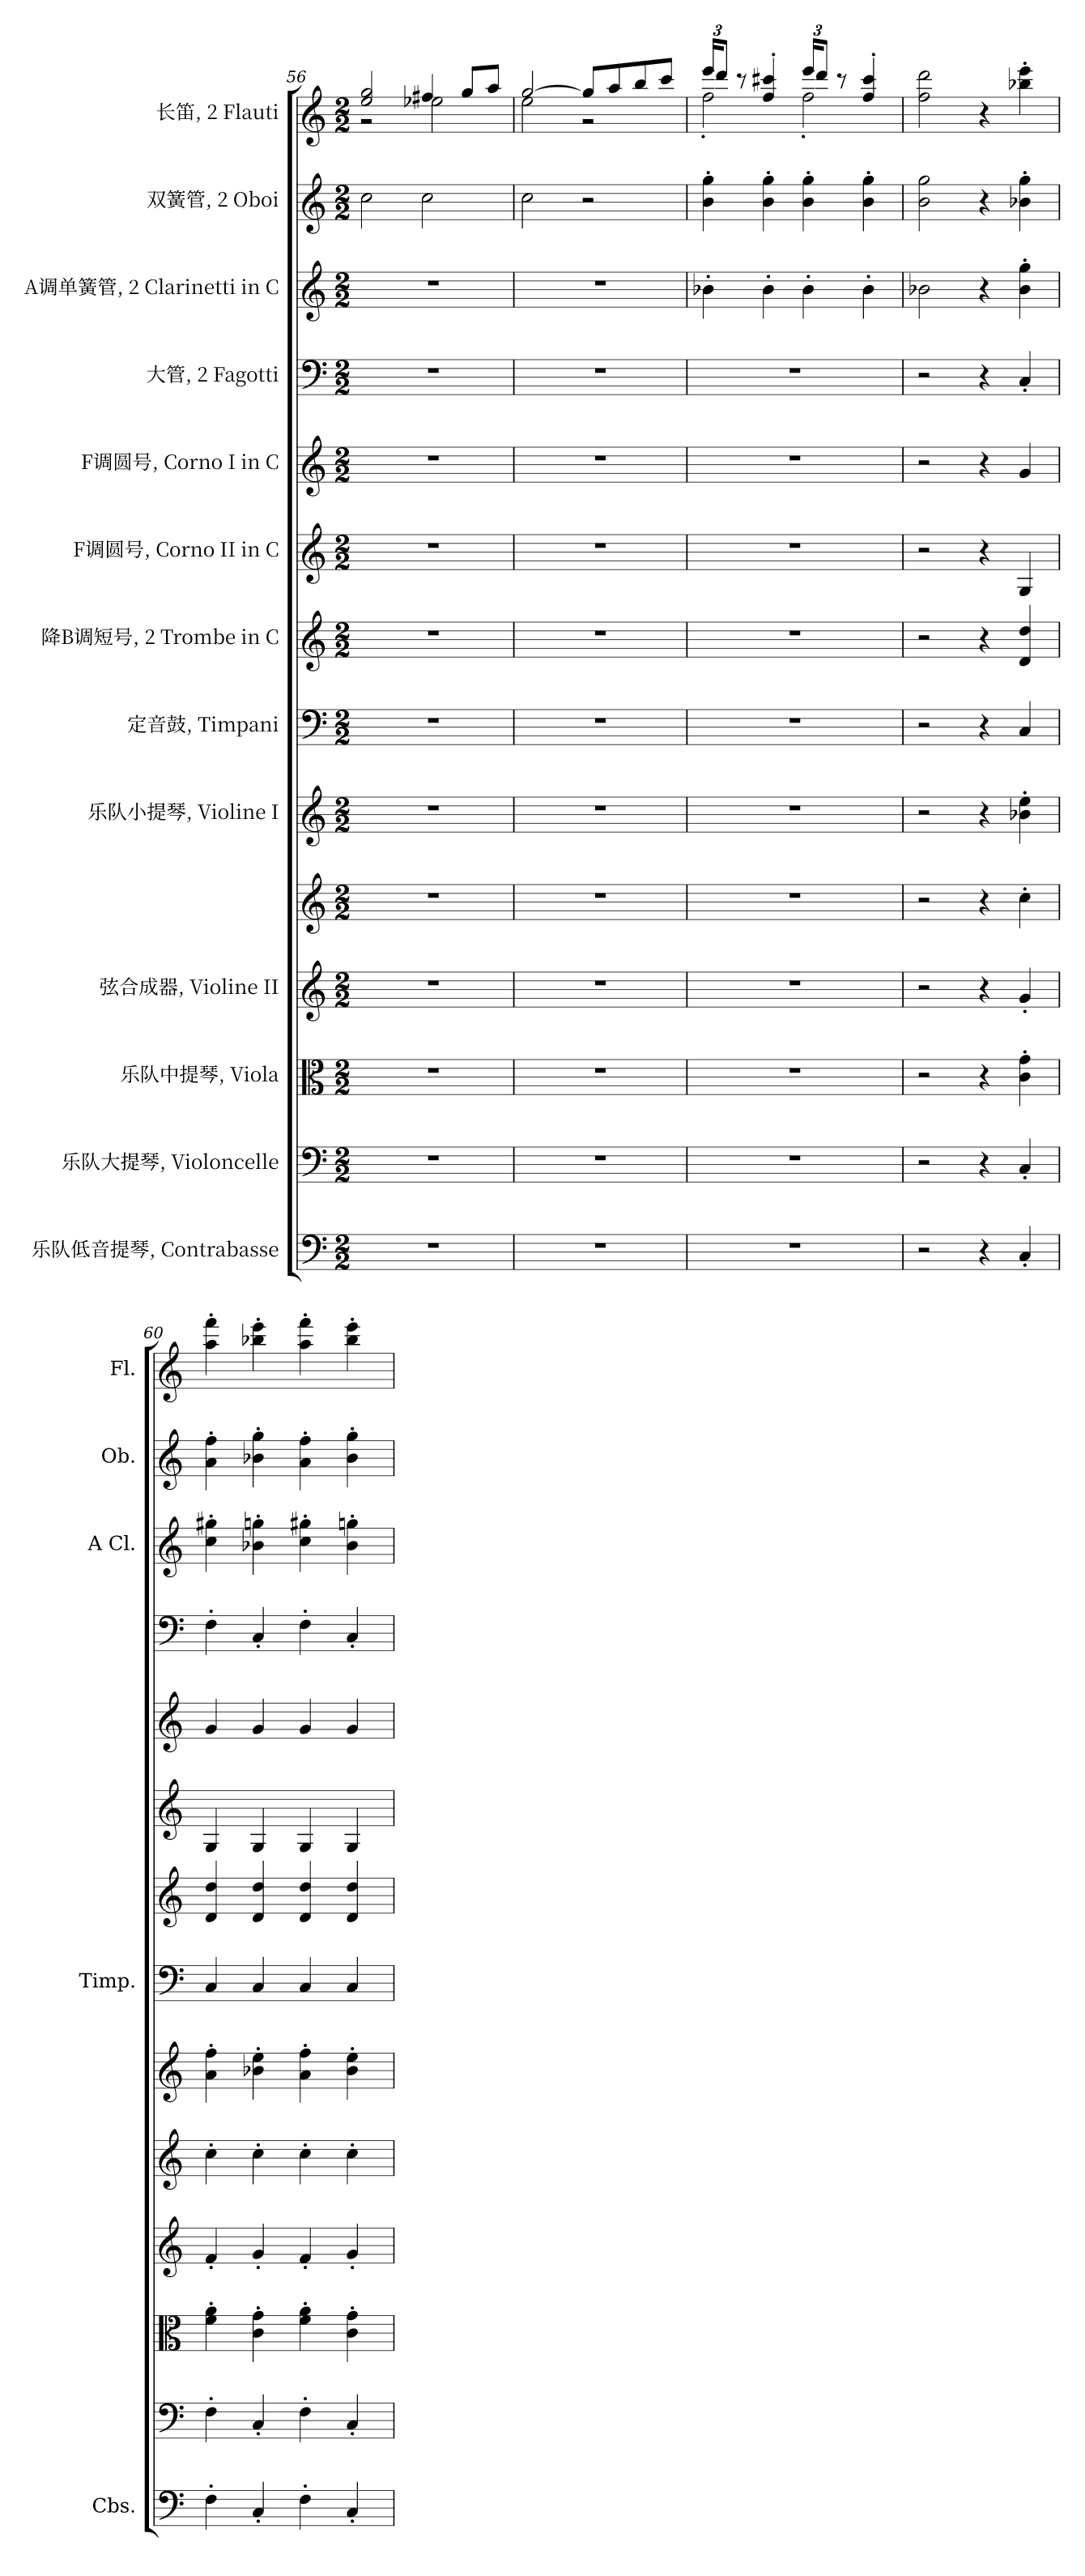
**kern	**kern	**kern	**kern	**kern	**kern	**kern	**kern	**kern	**kern	**kern	**kern	**kern	**kern
*part13	*part12	*part11	*part10	*part10	*part9	*part8	*part7	*part6	*part5	*part4	*part3	*part2	*part1
*staff14	*staff13	*staff12	*staff11	*staff10	*staff9	*staff8	*staff7	*staff6	*staff5	*staff4	*staff3	*staff2	*staff1
*I"乐队低音提琴, Contrabasse	*I"乐队大提琴, Violoncelle	*I"乐队中提琴, Viola	*I"弦合成器, Violine II	*	*I"乐队小提琴, Violine I	*I"定音鼓, Timpani	*I"降B调短号, 2 Trombe in C	*I"F调圆号, Corno II in C	*I"F调圆号, Corno I in C	*I"大管, 2 Fagotti	*I"A调单簧管, 2 Clarinetti in C	*I"双簧管, 2 Oboi	*I"长笛, 2 Flauti
*I'Cbs.	*	*	*	*	*	*I'Timp.	*	*	*	*	*I'A Cl.	*I'Ob.	*I'Fl.
*clefF4	*clefF4	*clefC3	*clefG2	*clefG2	*clefG2	*clefF4	*clefG2	*clefG2	*clefG2	*clefF4	*clefG2	*clefG2	*clefG2
*ITrd7c12	*	*	*	*	*	*	*ITrd1c2	*ITrd4c7	*ITrd4c7	*	*ITrd2c3	*	*
*k[]	*k[]	*k[]	*k[]	*k[]	*k[]	*k[]	*k[b-e-]	*k[b-]	*k[b-]	*k[]	*k[f#c#g#]	*k[]	*k[]
*M2/2	*M2/2	*M2/2	*M2/2	*M2/2	*M2/2	*M2/2	*M2/2	*M2/2	*M2/2	*M2/2	*M2/2	*M2/2	*M2/2
*MM245	*MM245	*MM245	*MM245	*MM245	*MM245	*MM245	*MM245	*MM245	*MM245	*MM245	*MM245	*MM245	*MM245
=56	=56	=56	=56	=56	=56	=56	=56	=56	=56	=56	=56	=56	=56
*	*	*	*	*	*	*	*	*	*	*	*	*	*^
1r	1r	1r	1r	1r	1r	1r	1r	1r	1r	1r	1r	2cc\	2ee/ 2gg/	2r
*	*	*	*	*	*	*	*	*	*	*	*	*	*MM260	*
.	.	.	.	.	.	.	.	.	.	.	.	2cc\	4ff#X/	2ee-X\
.	.	.	.	.	.	.	.	.	.	.	.	.	8gg/L	.
.	.	.	.	.	.	.	.	.	.	.	.	.	8aa/J	.
=57	=57	=57	=57	=57	=57	=57	=57	=57	=57	=57	=57	=57	=57	=57
*	*	*	*	*	*	*	*	*	*	*	*	*	*MM245	*
1r	1r	1r	1r	1r	1r	1r	1r	1r	1r	1r	1r	2cc\	[2gg/	2ee\
*	*	*	*	*	*	*	*	*	*	*	*	*	*MM260	*
.	.	.	.	.	.	.	.	.	.	.	.	2r	8gg/L]	2r
.	.	.	.	.	.	.	.	.	.	.	.	.	8aa/	.
.	.	.	.	.	.	.	.	.	.	.	.	.	8bb/	.
.	.	.	.	.	.	.	.	.	.	.	.	.	8ccc/J	.
!!LO:PB:g=z	!!
=58	=58	=58	=58	=58	=58	=58	=58	=58	=58	=58	=58	=58	=58	=58
*	*	*	*	*	*	*	*	*	*	*	*	*	*Xbrackettup	*
*	*	*	*	*	*	*	*	*	*	*	*	*	*MM251	*
1r	1r	1r	1r	1r	1r	1r	1r	1r	1r	1r	4gn'\	4b\' 4gg\'	24eee/KL	2ff'\
.	.	.	.	.	.	.	.	.	.	.	.	.	12ddd/J	.
.	.	.	.	.	.	.	.	.	.	.	.	.	8r	.
.	.	.	.	.	.	.	.	.	.	.	4g'\	4b\' 4gg\'	4ff/' 4ccc#X/'	.
.	.	.	.	.	.	.	.	.	.	.	4g'\	4b\' 4gg\'	24eee/KL	2ff'\
.	.	.	.	.	.	.	.	.	.	.	.	.	12ddd/J	.
.	.	.	.	.	.	.	.	.	.	.	.	.	8r	.
.	.	.	.	.	.	.	.	.	.	.	4g'\	4b\' 4gg\'	4ff/' 4ccc#/'	.
*	*	*	*	*	*	*	*	*	*	*	*	*	*v	*v
=59	=59	=59	=59	=59	=59	=59	=59	=59	=59	=59	=59	=59	=59
2r	2r	2r	2r	2r	2r	2r	2r	2r	2r	2r	2gn\	2b\ 2gg\	2ff\ 2ddd\
*	*	*	*	*	*	*	*	*	*	*	*	*	*MM260
4r	4r	4r	4r	4r	4r	4r	4r	4r	4r	4r	4r	4r	4r
4CC'/	4C'/	4c\' 4g\'	4g'/	4cc'\	4b-X\' 4ee\'	4C/	4c/ 4cc/	4C/	4c/	4C'/	4g\' 4ee\'	4b-X\' 4gg\'	4bb-X\' 4eee\'
=60	=60	=60	=60	=60	=60	=60	=60	=60	=60	=60	=60	=60	=60
*	*	*	*	*	*	*	*	*	*	*	*	*	*MM250
4FF'\	4F'\	4f\' 4a\'	4f'/	4cc'\	4a\' 4ff\'	4C/	4c/ 4cc/	4C/	4c/	4F'\	4a\' 4ee#X\'	4a\' 4ff\'	4aa\' 4fff\'
4CC'/	4C'/	4c\' 4g\'	4g'/	4cc'\	4b-X\' 4ee\'	4C/	4c/ 4cc/	4C/	4c/	4C'/	4gn\' 4een\'	4b-X\' 4gg\'	4bb-X\' 4eee\'
4FF'\	4F'\	4f\' 4a\'	4f'/	4cc'\	4a\' 4ff\'	4C/	4c/ 4cc/	4C/	4c/	4F'\	4a\' 4ee#X\'	4a\' 4ff\'	4aa\' 4fff\'
4CC'/	4C'/	4c\' 4g\'	4g'/	4cc'\	4b-\' 4ee\'	4C/	4c/ 4cc/	4C/	4c/	4C'/	4g\' 4een\'	4b-\' 4gg\'	4bb-\' 4eee\'
=	=	=	=	=	=	=	=	=	=	=	=	=	=
*-	*-	*-	*-	*-	*-	*-	*-	*-	*-	*-	*-	*-	*-
